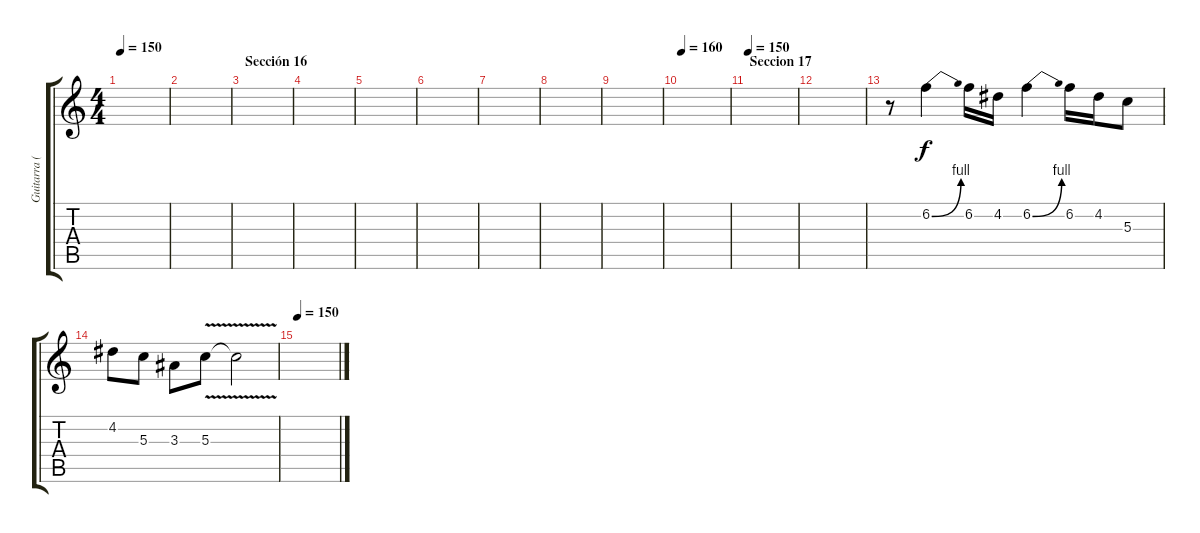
\track ("Guitarra (Solo)" "Guitarra (") {instrument distortionguitar}
\staff {score tabs}
\tuning (E4 B3 G3 D3 A2 E2) {hide}
\ts (4 4)
\tempo 150
\clef g2
\ks c
|
|
\section ("" "Sección 16")
|
|
|
|
|
|
|
\tempo 160
|
\section ("" "Seccion 17")
\tempo 150
|
|
r.8 6.2{be (bend 0 0 60 4)}.4{dy f} 6.2.16 4.2.16 6.2{be (bend 0 0 60 4)}.4 6.2.16 4.2.16 5.3.8 |
4.2.8 5.3.8 3.3.8 5.3{v}.8 5.3{t}.2 |
\tempo 150
